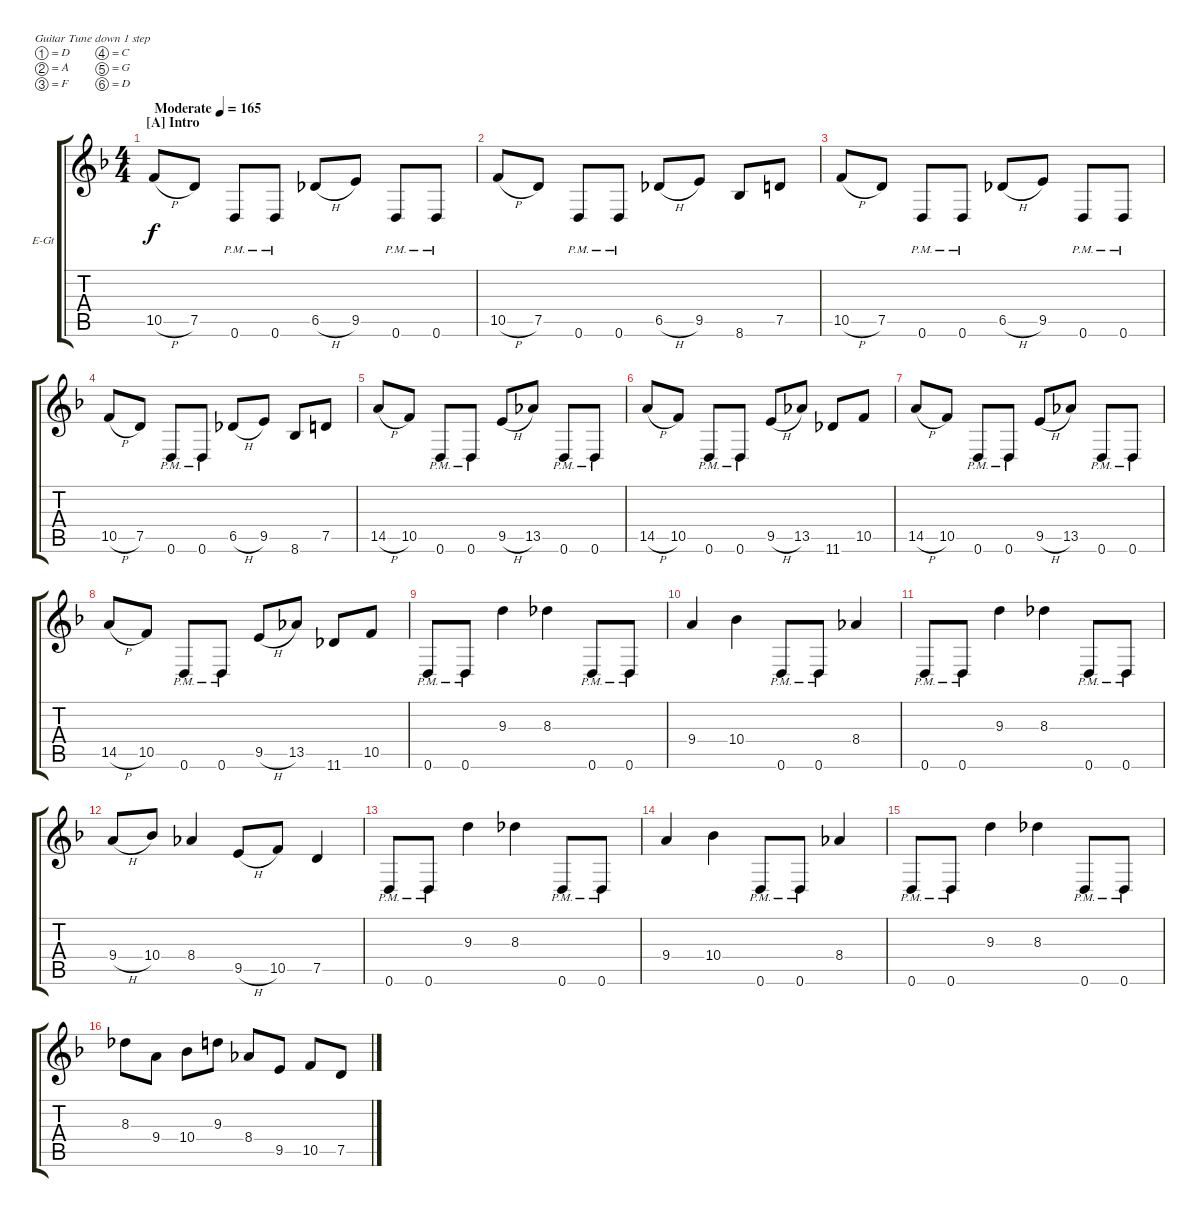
\bracketExtendMode groupsimilarinstruments
\firstSystemTrackNameOrientation horizontal
\otherSystemsTrackNameOrientation horizontal
\track ("Guitar 1" "E-Gt") {instrument overdrivenguitar}
\staff {score tabs}
\tuning (D4 A3 F3 C3 G2 D2)
\ts (4 4)
\beaming (8 2 2 2 2)
\section ("A" "Intro")
\tempo (165 "Moderate")
\clef g2
\ks dminor
10.5{h}.8{dy f instrument overdrivenguitar} 7.5.8 0.6{pm}.8 0.6{pm}.8 6.5{h}.8 9.5.8 0.6{pm}.8 0.6{pm}.8 |
10.5{h}.8 7.5.8 0.6{pm}.8 0.6{pm}.8 6.5{h}.8 9.5.8 8.6.8 7.5.8 |
10.5{h}.8 7.5.8 0.6{pm}.8 0.6{pm}.8 6.5{h}.8 9.5.8 0.6{pm}.8 0.6{pm}.8 |
10.5{h}.8 7.5.8 0.6{pm}.8 0.6{pm}.8 6.5{h}.8 9.5.8 8.6.8 7.5.8 |
14.5{h}.8 10.5.8 0.6{pm}.8 0.6{pm}.8 9.5{h}.8 13.5.8 0.6{pm}.8 0.6{pm}.8 |
14.5{h}.8 10.5.8 0.6{pm}.8 0.6{pm}.8 9.5{h}.8 13.5.8 11.6.8 10.5.8 |
14.5{h}.8 10.5.8 0.6{pm}.8 0.6{pm}.8 9.5{h}.8 13.5.8 0.6{pm}.8 0.6{pm}.8 |
14.5{h}.8 10.5.8 0.6{pm}.8 0.6{pm}.8 9.5{h}.8 13.5.8 11.6.8 10.5.8 |
0.6{pm}.8 0.6{pm}.8 9.3.4 8.3.4 0.6{pm}.8 0.6{pm}.8 |
9.4.4 10.4.4 0.6{pm}.8 0.6{pm}.8 8.4.4 |
0.6{pm}.8 0.6{pm}.8 9.3.4 8.3.4 0.6{pm}.8 0.6{pm}.8 |
9.4{h}.8 10.4.8 8.4.4 9.5{h}.8 10.5.8 7.5.4 |
0.6{pm}.8 0.6{pm}.8 9.3.4 8.3.4 0.6{pm}.8 0.6{pm}.8 |
9.4.4 10.4.4 0.6{pm}.8 0.6{pm}.8 8.4.4 |
0.6{pm}.8 0.6{pm}.8 9.3.4 8.3.4 0.6{pm}.8 0.6{pm}.8 |
8.3.8 9.4.8 10.4.8 9.3.8 8.4.8 9.5.8 10.5.8 7.5.8
